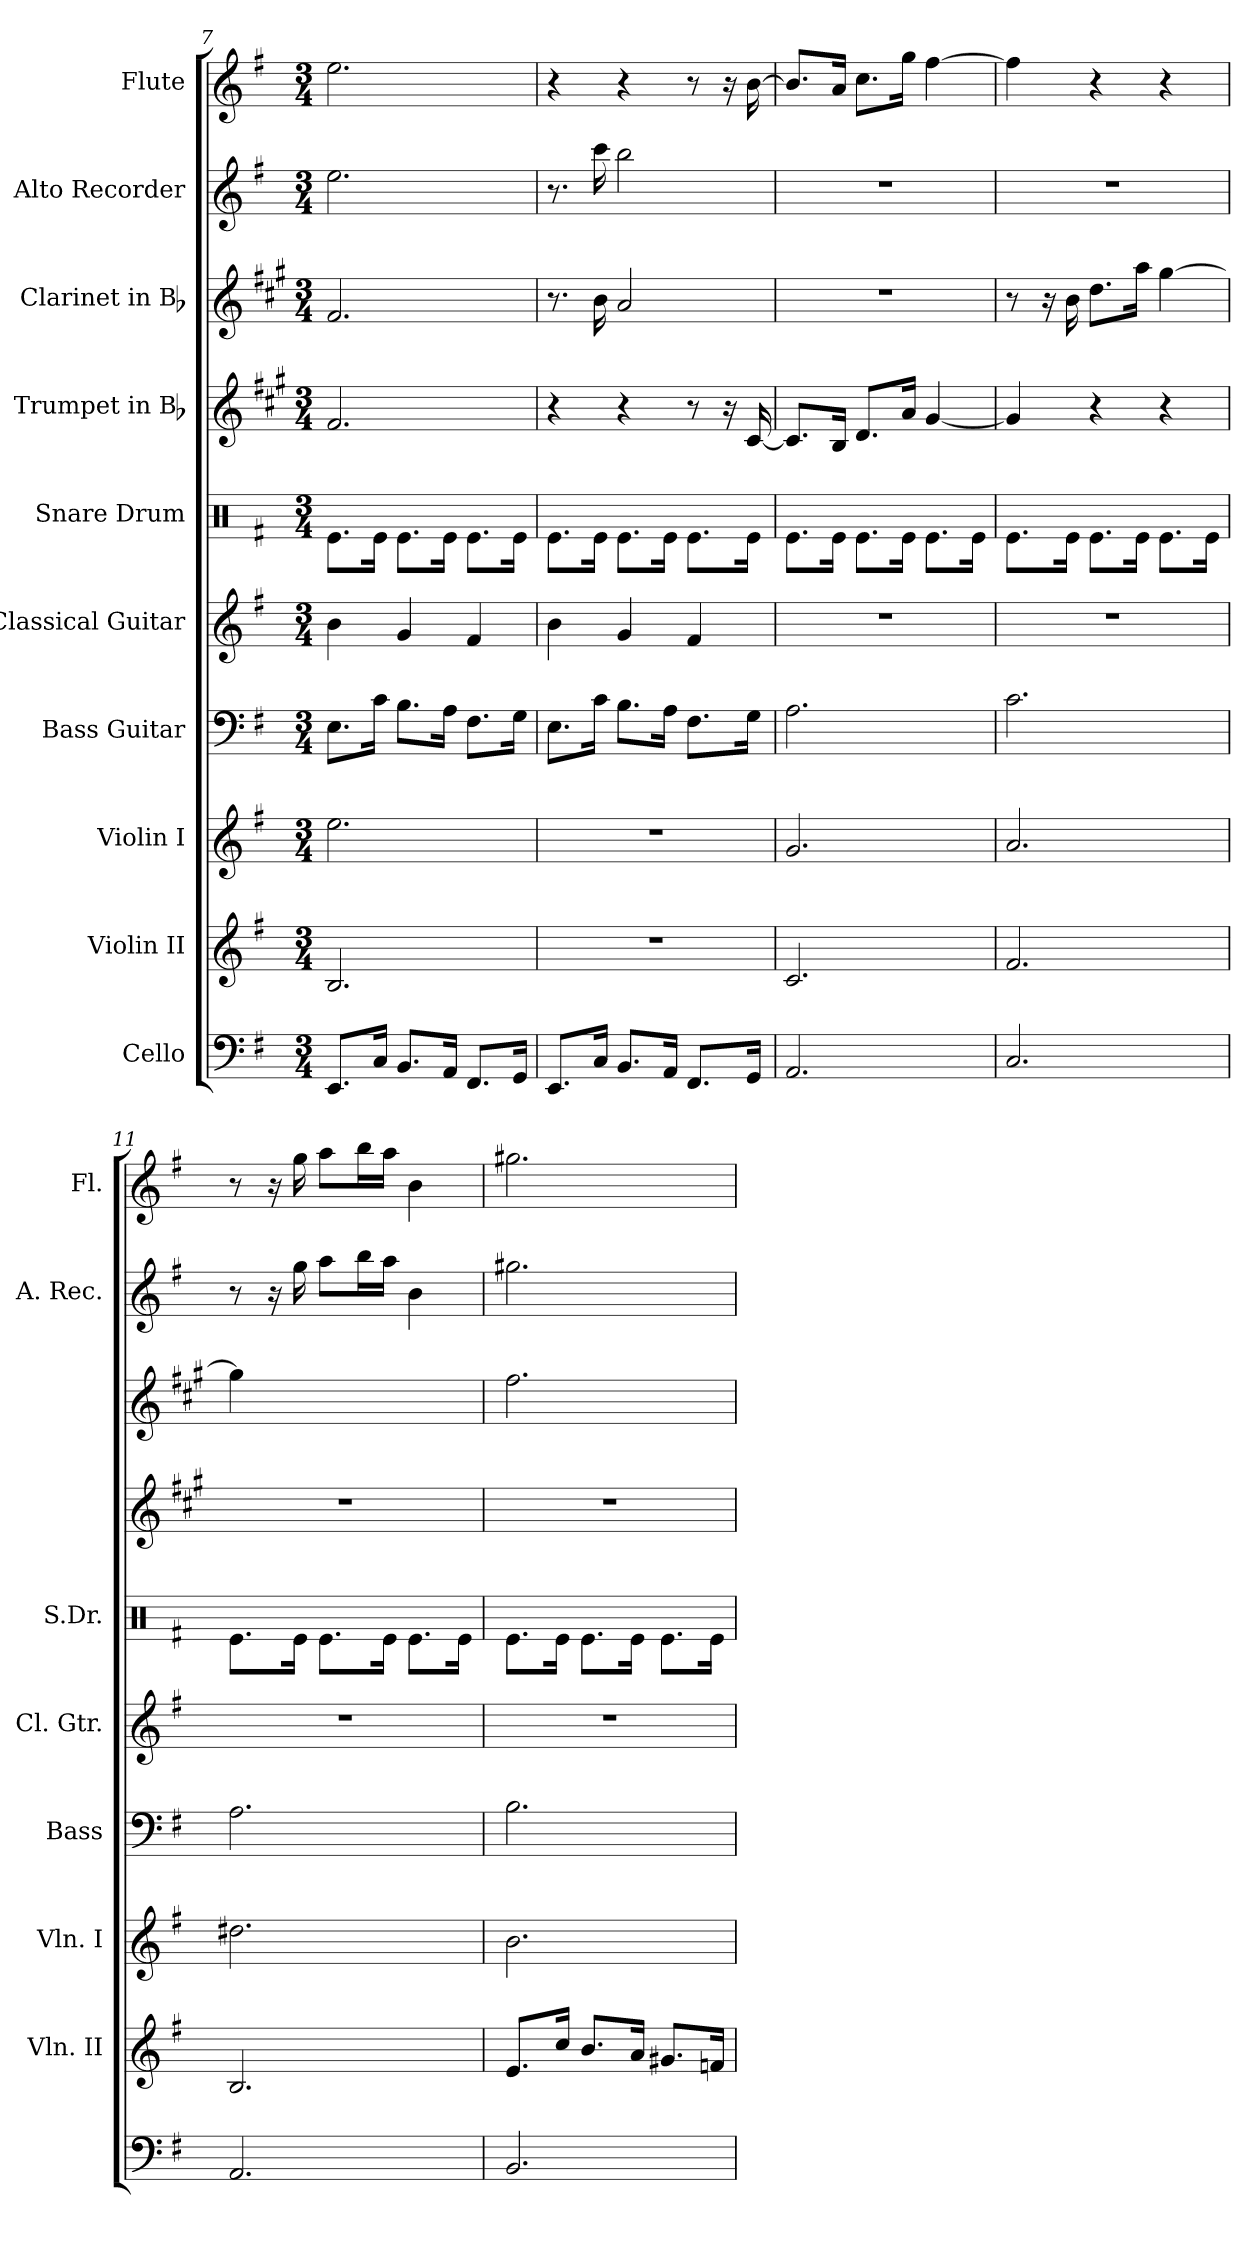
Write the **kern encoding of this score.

**kern	**kern	**kern	**kern	**kern	**kern	**kern	**kern	**kern	**kern
*part10	*part9	*part8	*part7	*part6	*part5	*part4	*part3	*part2	*part1
*staff10	*staff9	*staff8	*staff7	*staff6	*staff5	*staff4	*staff3	*staff2	*staff1
*I"Cello	*I"Violin II	*I"Violin I	*I"Bass Guitar	*I"Classical Guitar	*I"Snare Drum	*I"Trumpet in Bb	*I"Clarinet in Bb	*I"Alto Recorder	*I"Flute
*	*I'Vln. II	*I'Vln. I	*I'Bass	*I'Cl. Gtr.	*I'S.Dr.	*	*	*I'A. Rec.	*I'Fl.
*clefF4	*clefG2	*clefG2	*clefF4	*clefG2	*clefX	*clefG2	*clefG2	*clefG2	*clefG2
*	*	*	*ITrd7c12	*ITrd7c12	*	*ITrd1c2	*ITrd1c2	*	*
*k[f#]	*k[f#]	*k[f#]	*k[f#]	*k[f#]	*k[f#]	*k[f#]	*k[f#]	*k[f#]	*k[f#]
*e:	*e:	*e:	*e:	*e:	*e:	*e:	*e:	*e:	*e:
*M3/4	*M3/4	*M3/4	*M3/4	*M3/4	*M3/4	*M3/4	*M3/4	*M3/4	*M3/4
=7	=7	=7	=7	=7	=7	=7	=7	=7	=7
8.EE/L	2.B/	2.ee\	8.EE\L	4B\	8.Re\L	2.e/	2.e/	2.ee\	2.ee\
16C/Jk	.	.	16C\Jk	.	16Re\Jk	.	.	.	.
8.BB/L	.	.	8.BB\L	4G/	8.Re\L	.	.	.	.
16AA/Jk	.	.	16AA\Jk	.	16Re\Jk	.	.	.	.
8.FF#/L	.	.	8.FF#\L	4F#/	8.Re\L	.	.	.	.
16GG/Jk	.	.	16GG\Jk	.	16Re\Jk	.	.	.	.
=8	=8	=8	=8	=8	=8	=8	=8	=8	=8
8.EE/L	2.r	2.r	8.EE\L	4B\	8.Re\L	4r	8.r	8.r	4r
16C/Jk	.	.	16C\Jk	.	16Re\Jk	.	16a\	16ccc\	.
8.BB/L	.	.	8.BB\L	4G/	8.Re\L	4r	2g/	2bb\	4r
16AA/Jk	.	.	16AA\Jk	.	16Re\Jk	.	.	.	.
8.FF#/L	.	.	8.FF#\L	4F#/	8.Re\L	8r	.	.	8r
.	.	.	.	.	.	16r	.	.	16r
16GG/Jk	.	.	16GG\Jk	.	16Re\Jk	[16B/	.	.	[16b\
=9	=9	=9	=9	=9	=9	=9	=9	=9	=9
2.AA/	2.c/	2.g/	2.AA\	2.r	8.Re\L	8.B/L]	2.r	2.r	8.b/L]
.	.	.	.	.	16Re\Jk	16A/Jk	.	.	16a/Jk
.	.	.	.	.	8.Re\L	8.c/L	.	.	8.cc\L
.	.	.	.	.	16Re\Jk	16g/Jk	.	.	16gg\Jk
.	.	.	.	.	8.Re\L	[4f#/	.	.	[4ff#\
.	.	.	.	.	16Re\Jk	.	.	.	.
!!LO:PB:g=z
=10	=10	=10	=10	=10	=10	=10	=10	=10	=10
2.C/	2.f#/	2.a/	2.C\	2.r	8.Re\L	4f#/]	8r	2.r	4ff#\]
.	.	.	.	.	.	.	16r	.	.
.	.	.	.	.	16Re\Jk	.	16a\	.	.
.	.	.	.	.	8.Re\L	4r	8.cc\L	.	4r
.	.	.	.	.	16Re\Jk	.	16gg\Jk	.	.
.	.	.	.	.	8.Re\L	4r	[4ff#\	.	4r
.	.	.	.	.	16Re\Jk	.	.	.	.
=11	=11	=11	=11	=11	=11	=11	=11	=11	=11
2.AA/	2.B/	2.dd#X\	2.AA\	2.r	8.Re\L	2.r	4ff#\]	8r	8r
.	.	.	.	.	.	.	.	16r	16r
.	.	.	.	.	16Re\Jk	.	.	16gg\	16gg\
.	.	.	.	.	8.Re\L	.	2ryy	8aa\L	8aa\L
.	.	.	.	.	.	.	.	16bb\L	16bb\L
.	.	.	.	.	16Re\Jk	.	.	16aa\JJ	16aa\JJ
.	.	.	.	.	8.Re\L	.	.	4b\	4b\
.	.	.	.	.	16Re\Jk	.	.	.	.
=12	=12	=12	=12	=12	=12	=12	=12	=12	=12
2.BB/	8.e/L	2.b\	2.BB\	2.r	8.Re\L	2.r	2.ee\	2.gg#X\	2.gg#X\
.	16cc/Jk	.	.	.	16Re\Jk	.	.	.	.
.	8.b/L	.	.	.	8.Re\L	.	.	.	.
.	16a/Jk	.	.	.	16Re\Jk	.	.	.	.
.	8.g#X/L	.	.	.	8.Re\L	.	.	.	.
.	16fn/Jk	.	.	.	16Re\Jk	.	.	.	.
=	=	=	=	=	=	=	=	=	=
*-	*-	*-	*-	*-	*-	*-	*-	*-	*-
